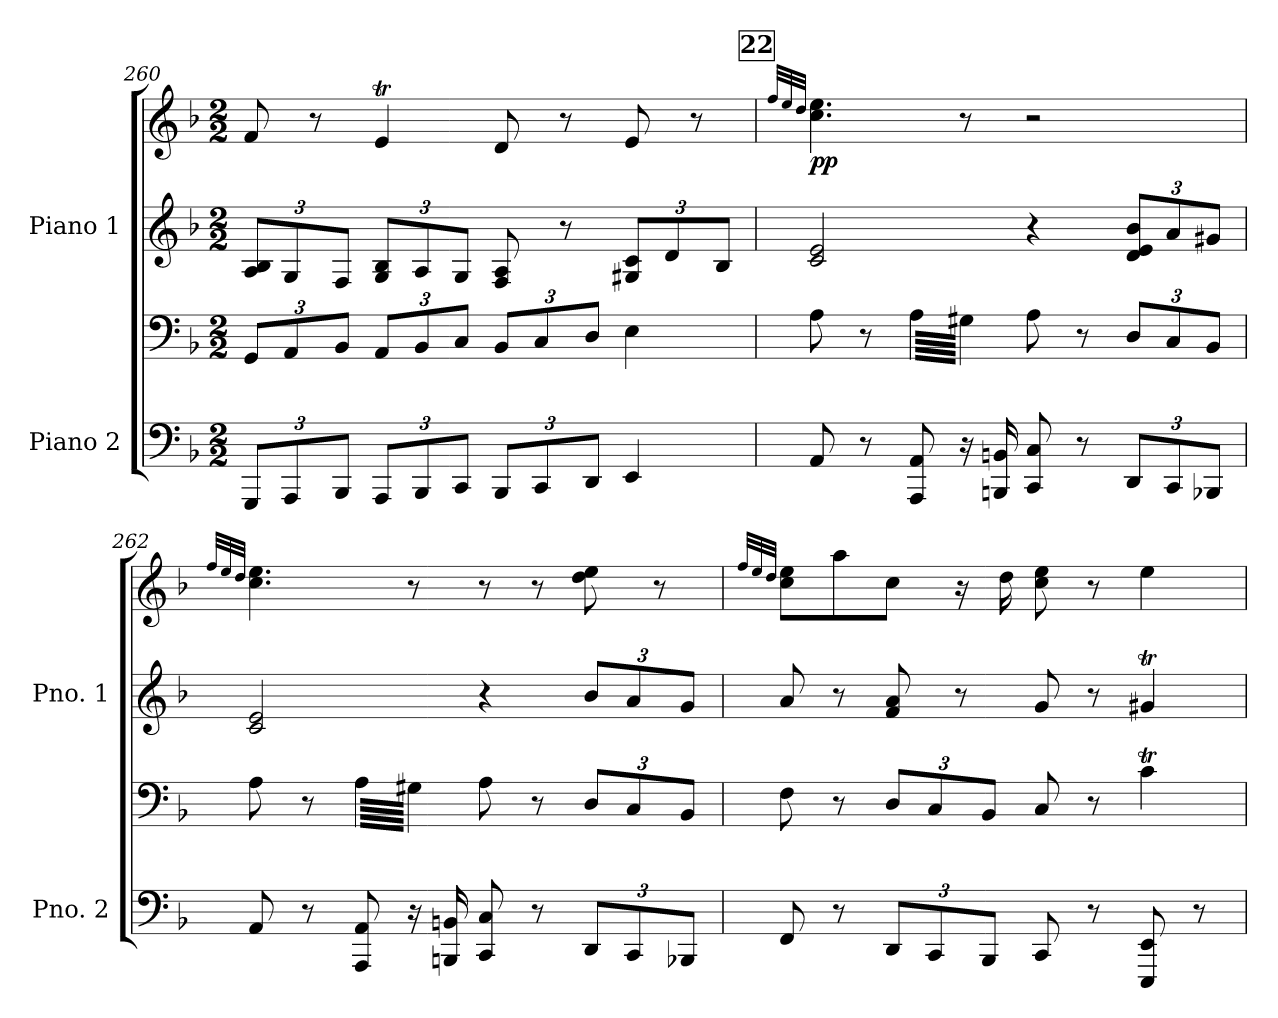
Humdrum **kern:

**kern	**kern	**kern	**kern	**dynam
*part2	*part2	*part1	*part1	*part1
*staff4	*staff3	*staff2	*staff1	*staff1/2
*I"Piano 2	*	*I"Piano 1	*	*
*I'Pno. 2	*	*I'Pno. 1	*	*
*clefF4	*clefF4	*clefG2	*clefG2	*
*k[b-]	*k[b-]	*k[b-]	*k[b-]	*
*M2/2	*M2/2	*M2/2	*M2/2	*
*Xbrackettup	*Xbrackettup	*Xbrackettup	*	*
=260	=260	=260	=260	=260
12GGG/L	12GG/L	12A/ 12B-/L	8f/	.
12AAA/	12AA/	12G/	.	.
.	.	.	8r	.
12BBB-/J	12BB-/J	12F/J	.	.
12AAA/L	12AA/L	12G/ 12B-/L	4et/	.
12BBB-/	12BB-/	12A/	.	.
12CC/J	12C/J	12G/J	.	.
12BBB-/L	12BB-/L	8F/ 8A/	8d/	.
12CC/	12C/	.	.	.
.	.	8r	8r	.
12DD/J	12D/J	.	.	.
4EE/	4E\	12G#X/ 12c/L	8e/	.
.	.	12d/	.	.
.	.	.	8r	.
.	.	12B-/J	.	.
!!LO:LB:g=z
!!LO:REH:place=s1:a:B:fs=14:t=22
=261	=261	=261	=261	=261
.	.	.	32qff/LLL	.
.	.	.	32qee/	.
.	.	.	32qdd/JJJ	.
!	!	!	!	!LO:DY:b
8AA/	8A\	2c/ 2e/	4.cc\ 4.ee\	pp
8r	8r	.	.	.
*	*tremolo	*	*	*
8AAA/ 8AA/	64A\LLLL	.	.	.
.	64G#X\	.	.	.
.	64A\	.	.	.
.	64G#X\	.	.	.
.	64A\	.	.	.
.	64G#X\	.	.	.
.	64A\	.	.	.
.	64G#X\	.	.	.
16r	64A\	.	8r	.
.	64G#X\	.	.	.
.	64A\	.	.	.
.	64G#X\	.	.	.
16BBBn/ 16BBn/	64A\	.	.	.
.	64G#X\	.	.	.
.	64A\	.	.	.
.	64G#X\JJJJ	.	.	.
*	*Xtremolo	*	*	*
8CC/ 8C/	8A\	4r	2r	.
.	.	.	.	.
.	.	.	.	.
.	.	.	.	.
.	.	.	.	.
.	.	.	.	.
.	.	.	.	.
.	.	.	.	.
8r	8r	.	.	.
12DD/L	12D/L	12d/ 12e/ 12b-/L	.	.
12CC/	12C/	12a/	.	.
12BBB-X/J	12BB-/J	12g#X/J	.	.
=262	=262	=262	=262	=262
.	.	.	32qff/LLL	.
.	.	.	32qee/	.
.	.	.	32qdd/JJJ	.
8AA/	8A\	2c/ 2e/	4.cc\ 4.ee\	.
8r	8r	.	.	.
*	*tremolo	*	*	*
8AAA/ 8AA/	64A\LLLL	.	.	.
.	64G#X\	.	.	.
.	64A\	.	.	.
.	64G#X\	.	.	.
.	64A\	.	.	.
.	64G#X\	.	.	.
.	64A\	.	.	.
.	64G#X\	.	.	.
16r	64A\	.	8r	.
.	64G#X\	.	.	.
.	64A\	.	.	.
.	64G#X\	.	.	.
16BBBn/ 16BBn/	64A\	.	.	.
.	64G#X\	.	.	.
.	64A\	.	.	.
.	64G#X\JJJJ	.	.	.
*	*Xtremolo	*	*	*
8CC/ 8C/	8A\	4r	8r	.
.	.	.	.	.
.	.	.	.	.
.	.	.	.	.
.	.	.	.	.
.	.	.	.	.
.	.	.	.	.
.	.	.	.	.
8r	8r	.	8r	.
12DD/L	12D/L	12b-/L	8dd\ 8ee\	.
12CC/	12C/	12a/	.	.
.	.	.	8r	.
12BBB-X/J	12BB-/J	12g/J	.	.
!!LO:LB:g=z
=263	=263	=263	=263	=263
.	.	.	32qff/LLL	.
.	.	.	32qee/	.
.	.	.	32qdd/JJJ	.
8FF/	8F\	8a/	8cc\ 8ee\L	.
8r	8r	8r	8aa\	.
12DD/L	12D/L	8f/ 8a/	8cc\J	.
12CC/	12C/	.	.	.
.	.	8r	16r	.
12BBB-/J	12BB-/J	.	.	.
.	.	.	16dd\	.
8CC/	8C/	8g/	8cc\ 8ee\	.
8r	8r	8r	8r	.
8EEE/ 8EE/	4cT\	4g#Xt/	4ee\	.
8r	.	.	.	.
=	=	=	=	=
*-	*-	*-	*-	*-
